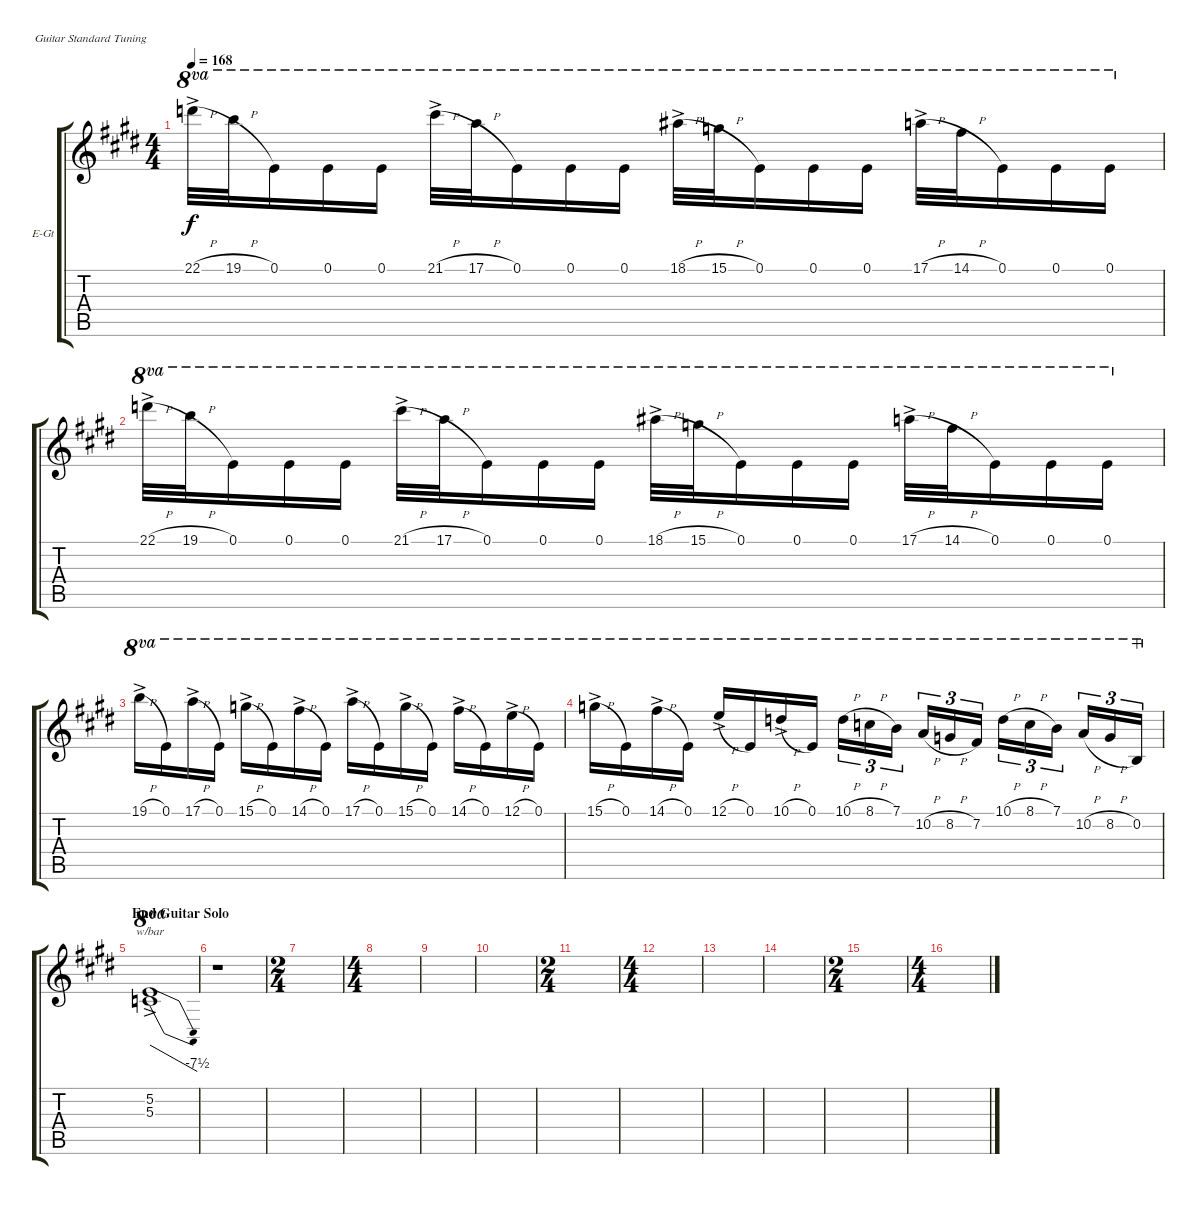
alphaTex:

\bracketExtendMode groupsimilarinstruments
\firstSystemTrackNameOrientation horizontal
\otherSystemsTrackNameOrientation horizontal
\track ("Guitar III" "E-Gt") {instrument overdrivenguitar}
\staff {score tabs}
\tuning (E4 B3 G3 D3 A2 E2)
\ts (4 4)
\tempo 168
\clef g2
\scale
1.07818
\ks e
22.1{h ac}.32{ot 8va dy f} 19.1{h}.32{ot 8va} 0.1.16{ot 8va} 0.1.16{ot 8va} 0.1.16{ot 8va} 21.1{h ac}.32{ot 8va} 17.1{h}.32{ot 8va} 0.1.16{ot 8va} 0.1.16{ot 8va} 0.1.16{ot 8va} 18.1{h ac}.32{ot 8va} 15.1{h}.32{ot 8va} 0.1.16{ot 8va} 0.1.16{ot 8va} 0.1.16{ot 8va} 17.1{h ac}.32{ot 8va} 14.1{h}.32{ot 8va} 0.1.16{ot 8va} 0.1.16{ot 8va} 0.1.16{ot 8va} |
\scale
0.921816 22.1{h ac}.32{ot 8va} 19.1{h}.32{ot 8va} 0.1.16{ot 8va} 0.1.16{ot 8va} 0.1.16{ot 8va} 21.1{h ac}.32{ot 8va} 17.1{h}.32{ot 8va} 0.1.16{ot 8va} 0.1.16{ot 8va} 0.1.16{ot 8va} 18.1{h ac}.32{ot 8va} 15.1{h}.32{ot 8va} 0.1.16{ot 8va} 0.1.16{ot 8va} 0.1.16{ot 8va} 17.1{h ac}.32{ot 8va} 14.1{h}.32{ot 8va} 0.1.16{ot 8va} 0.1.16{ot 8va} 0.1.16{ot 8va} |
\scale
1.07818 19.1{h ac}.16{ot 8va} 0.1.16{ot 8va} 17.1{h ac}.16{ot 8va} 0.1.16{ot 8va} 15.1{h ac}.16{ot 8va} 0.1.16{ot 8va} 14.1{h ac}.16{ot 8va} 0.1.16{ot 8va} 17.1{h ac}.16{ot 8va} 0.1.16{ot 8va} 15.1{h ac}.16{ot 8va} 0.1.16{ot 8va} 14.1{h ac}.16{ot 8va} 0.1.16{ot 8va} 12.1{h ac}.16{ot 8va} 0.1.16{ot 8va} |
\scale
0.921816 15.1{h ac}.16{ot 8va} 0.1.16{ot 8va} 14.1{h ac}.16{ot 8va} 0.1.16{ot 8va} 12.1{h ac}.16{ot 8va} 0.1.16{ot 8va} 10.1{h ac}.16{ot 8va} 0.1.16{ot 8va} 10.1{h}.16{tu (3 2) ot 8va} 8.1{h}.16{tu (3 2) ot 8va} 7.1.16{tu (3 2) ot 8va} 10.2{h}.16{tu (3 2) ot 8va} 8.2{h}.16{tu (3 2) ot 8va} 7.2.16{tu (3 2) ot 8va} 10.1{h}.16{tu (3 2) ot 8va} 8.1{h}.16{tu (3 2) ot 8va} 7.1.16{tu (3 2) ot 8va} 10.2{h}.16{tu (3 2) ot 8va} 8.2{h}.16{tu (3 2) ot 8va} 0.2.16{tu (3 2) ot 8va wahc} |
\section ("" "End Guitar Solo")
\scale
1.07818 (5.2 5.3{ac}).1{tbe (dive default 0 0 54 -30) ot 8va} |
\scale
0.921816 r.1 |
\ts (2 4)
\scale
1.10845 |
\ts (4 4)
\scale
0.891551 |
\scale
1.07818 |
\scale
0.921816 |
\ts (2 4)
\scale
1.10845 |
\ts (4 4)
\scale
0.891551 |
\scale
1.07818 |
\scale
0.921816 |
\ts (2 4)
\scale
1.10845 |
\ts (4 4)
\scale
0.891551
